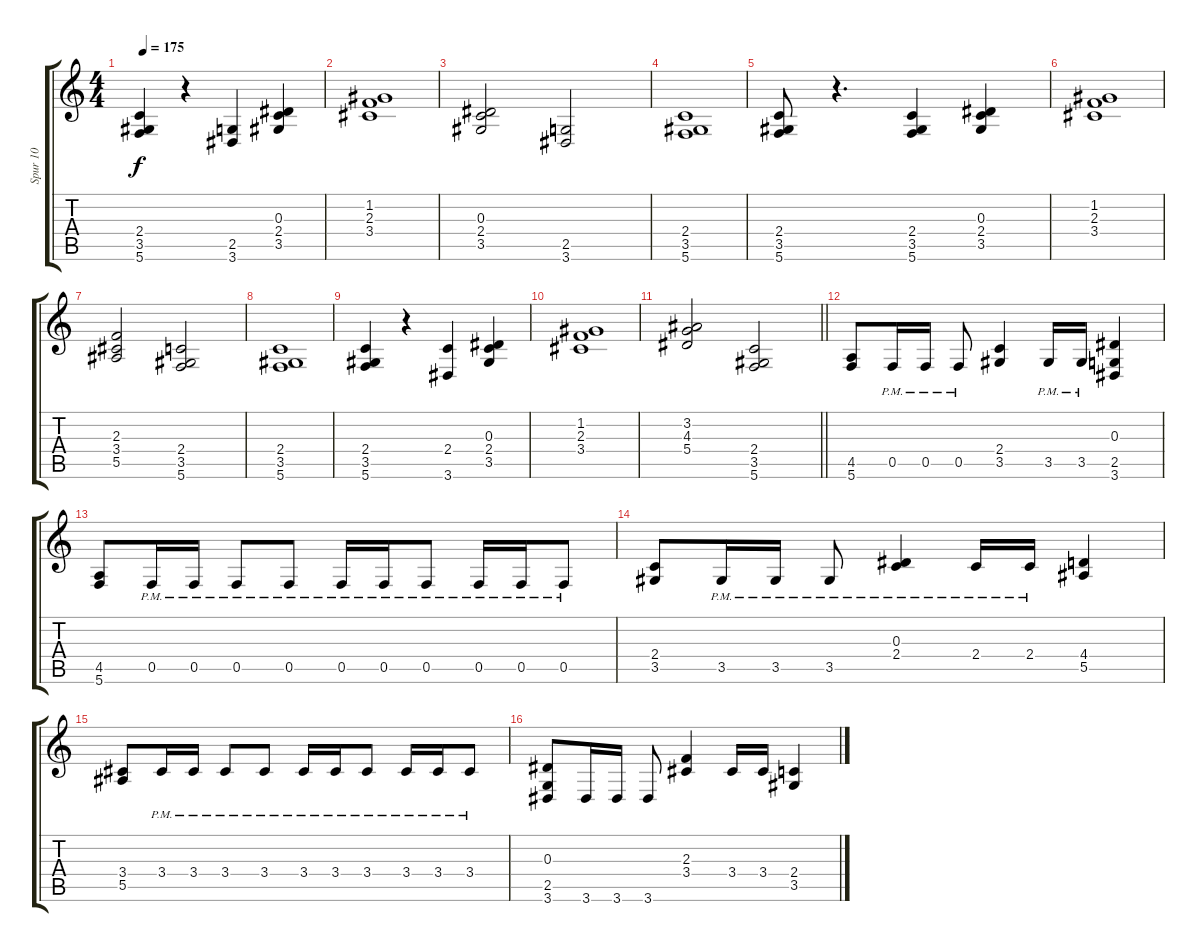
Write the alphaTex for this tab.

\track ("Spur 10" "Spur 10") {instrument distortionguitar}
\staff {score tabs}
\tuning (C4 G3 Eb3 Bb2 F2 C2) {hide}
\ts (4 4)
\tempo 175
\clef g2
\ks c
(2.4 3.5 5.6).4{dy f} r.4 (2.5 3.6).4 (0.3 2.4 3.5).4 |
(1.2 2.3 3.4).1 |
(0.3 2.4 3.5).2 (2.5 3.6).2 |
(2.4 3.5 5.6).1 |
(2.4 3.5 5.6).8 r.4{d} (2.4 3.5 5.6).4 (0.3 2.4 3.5).4 |
(1.2 2.3 3.4).1 |
(2.3 3.4 5.5).2 (2.4 3.5 5.6).2 |
(2.4 3.5 5.6).1 |
(2.4 3.5 5.6).4 r.4 (2.4 3.6).4 (0.3 2.4 3.5).4 |
(1.2 2.3 3.4).1 |
\barLineRight lightlight
(3.2 4.3 5.4).2 (2.4 3.5 5.6).2 |
(4.5 5.6).8 0.5{pm}.16 0.5{pm}.16 0.5{pm}.8 (2.4 3.5).4 3.5{pm}.16 3.5{pm}.16 (0.3 2.5 3.6).4 |
(4.5 5.6).8 0.5{pm}.16 0.5{pm}.16 0.5{pm}.8 0.5{pm}.8 0.5{pm}.16 0.5{pm}.16 0.5{pm}.8 0.5{pm}.16 0.5{pm}.16 0.5{pm}.8 |
(2.4 3.5).8 3.5{pm}.16 3.5{pm}.16 3.5{pm}.8 (0.3 2.4{pm}).4 2.4{pm}.16 2.4{pm}.16 (4.4 5.5).4 |
(3.4 5.5).8 3.4{pm}.16 3.4{pm}.16 3.4{pm}.8 3.4{pm}.8 3.4{pm}.16 3.4{pm}.16 3.4{pm}.8 3.4{pm}.16 3.4{pm}.16 3.4{pm}.8 |
(0.3 2.5 3.6).8 3.6.16 3.6.16 3.6.8 (2.3 3.4).4 3.4.16 3.4.16 (2.4 3.5).4
